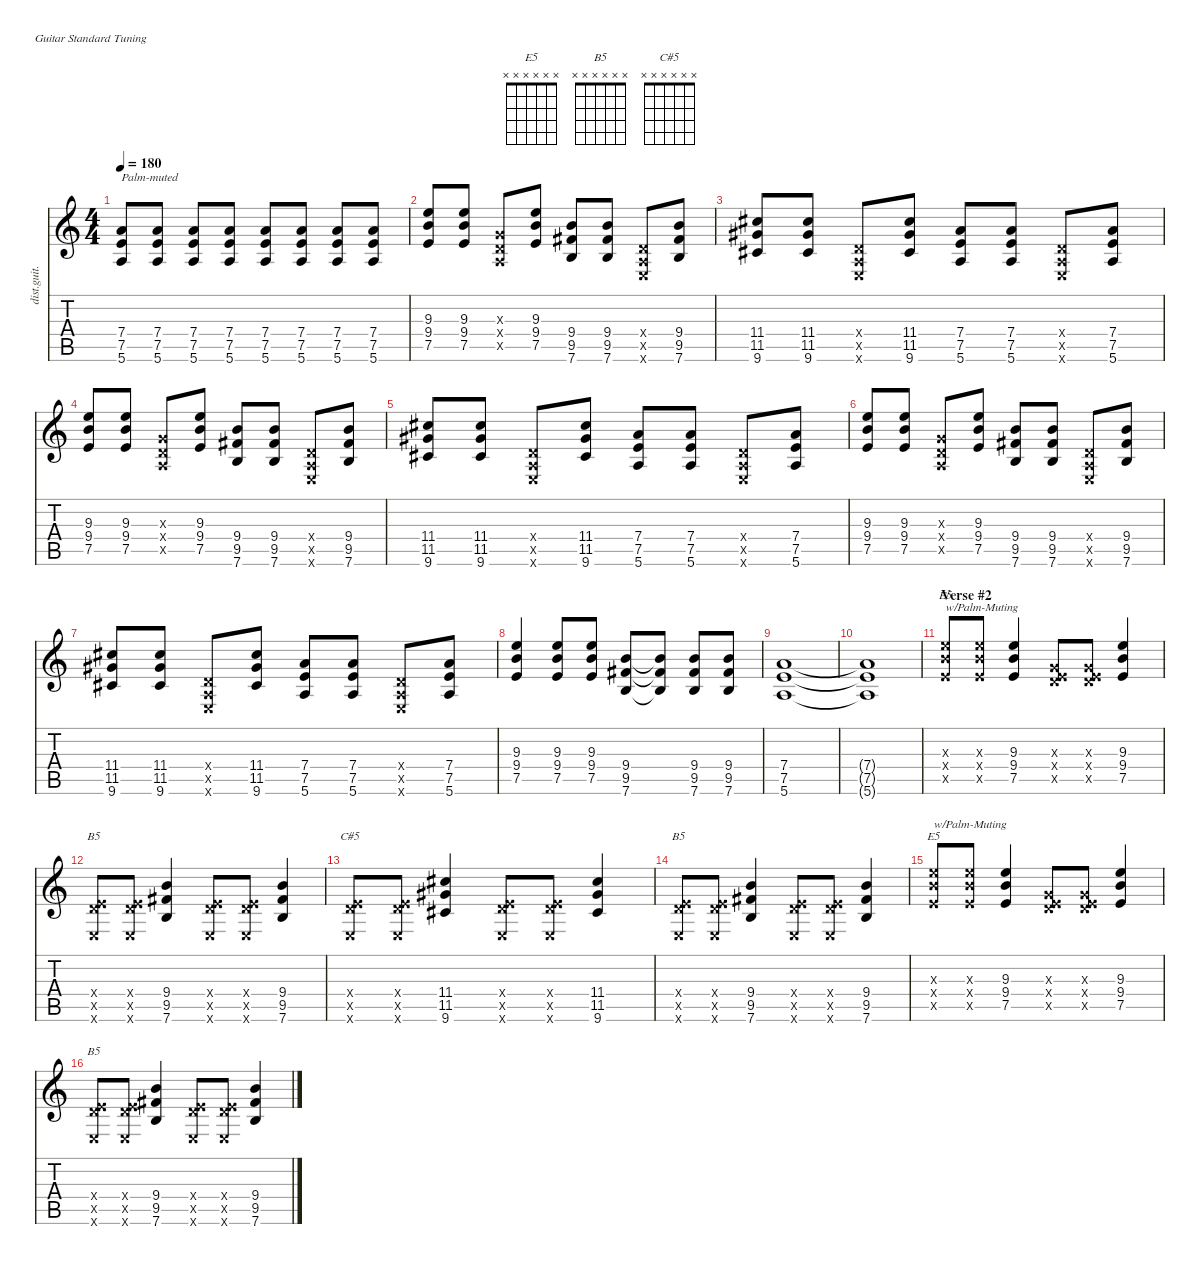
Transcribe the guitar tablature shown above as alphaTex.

\defaultSystemsLayout 4
\hideDynamics
\bracketExtendMode nobrackets
\otherSystemsTrackNameOrientation horizontal
\track ("Guitar" "dist.guit.") {instrument distortionguitar}
\staff {score tabs}
\tuning (E4 B3 G3 D3 A2 E2)
\chord ("E5" x x x x x x)
\chord ("B5" x x x x x x)
\chord ("C#5" x x x x x x)
\ts (4 4)
\tempo 180
\clef g2
\ks c
(7.4 7.5 5.6).8{txt "Palm-muted" dy f instrument electricguitarmuted beam Up} (7.4 7.5 5.6).8{beam Up} (7.4 7.5 5.6).8{beam Up} (7.4 7.5 5.6).8{beam Up} (7.4 7.5 5.6).8{beam Up} (7.4 7.5 5.6).8{beam Up} (7.4 7.5 5.6).8{beam Up} (7.4 7.5 5.6).8{beam Up} |
(9.3 9.4 7.5).8{instrument distortionguitar beam Up} (9.3 9.4 7.5).8{beam Up} (0.3{x} 0.4{x} 0.5{x}).8{beam Up} (9.3 9.4 7.5).8{beam Up} (9.4 9.5{acc #} 7.6).8{beam Up} (9.4 9.5{acc #} 7.6).8{beam Up} (0.4{x} 0.5{x} 0.6{x}).8{beam Up} (9.4 9.5{acc #} 7.6).8{beam Up} |
(11.4{acc #} 11.5{acc #} 9.6{acc #}).8{beam Up} (11.4{acc #} 11.5{acc #} 9.6{acc #}).8{beam Up} (0.4{x} 0.5{x} 0.6{x}).8{beam Up} (11.4{acc #} 11.5{acc #} 9.6{acc #}).8{beam Up} (7.4 7.5 5.6).8{beam Up} (7.4 7.5 5.6).8{beam Up} (0.4{x} 0.5{x} 0.6{x}).8{beam Up} (7.4 7.5 5.6).8{beam Up} |
(9.3 9.4 7.5).8{beam Up} (9.3 9.4 7.5).8{beam Up} (0.3{x} 0.4{x} 0.5{x}).8{beam Up} (9.3 9.4 7.5).8{beam Up} (9.4 9.5{acc #} 7.6).8{beam Up} (9.4 9.5{acc #} 7.6).8{beam Up} (0.4{x} 0.5{x} 0.6{x}).8{beam Up} (9.4 9.5{acc #} 7.6).8{beam Up} |
(11.4{acc #} 11.5{acc #} 9.6{acc #}).8{beam Up} (11.4{acc #} 11.5{acc #} 9.6{acc #}).8{beam Up} (0.4{x} 0.5{x} 0.6{x}).8{beam Up} (11.4{acc #} 11.5{acc #} 9.6{acc #}).8{beam Up} (7.4 7.5 5.6).8{beam Up} (7.4 7.5 5.6).8{beam Up} (0.4{x} 0.5{x} 0.6{x}).8{beam Up} (7.4 7.5 5.6).8{beam Up} |
(9.3 9.4 7.5).8{beam Up} (9.3 9.4 7.5).8{beam Up} (0.3{x} 0.4{x} 0.5{x}).8{beam Up} (9.3 9.4 7.5).8{beam Up} (9.4 9.5{acc #} 7.6).8{beam Up} (9.4 9.5{acc #} 7.6).8{beam Up} (0.4{x} 0.5{x} 0.6{x}).8{beam Up} (9.4 9.5{acc #} 7.6).8{beam Up} |
(11.4{acc #} 11.5{acc #} 9.6{acc #}).8{beam Up} (11.4{acc #} 11.5{acc #} 9.6{acc #}).8{beam Up} (0.4{x} 0.5{x} 0.6{x}).8{beam Up} (11.4{acc #} 11.5{acc #} 9.6{acc #}).8{beam Up} (7.4 7.5 5.6).8{beam Up} (7.4 7.5 5.6).8{beam Up} (0.4{x} 0.5{x} 0.6{x}).8{beam Up} (7.4 7.5 5.6).8{beam Up} |
(9.3 9.4 7.5).4{beam Up} (9.3 9.4 7.5).8{beam Up} (9.3 9.4 7.5).8{beam Up} (9.4 9.5{acc #} 7.6).8{beam Up} (9.4{t} 9.5{t acc #} 7.6{t}).8{beam Up} (9.4 9.5{acc #} 7.6).8{beam Up} (9.4 9.5{acc #} 7.6).8{beam Up} |
(7.4 7.5 5.6).1{beam Up} |
(7.4{t} 7.5{t} 5.6{t}).1{beam Up} |
\section ("" "Verse #2")
(9.3{x} 9.4{x} 7.5{x}).8{ch "E5" txt "w/Palm-Muting" beam Up} (9.3{x} 9.4{x} 7.5{x}).8{beam Up} (9.3 9.4 7.5).4{beam Up} (0.3{x} 0.4{x} 7.5{x}).8{dy fff beam Up} (0.3{x} 0.4{x} 7.5{x}).8{beam Up} (9.3 9.4 7.5).4{dy f beam Up} |
(0.4{x} 7.5{x} 0.6{x}).8{ch "B5" beam Up} (0.4{x} 7.5{x} 0.6{x}).8{beam Up} (9.4 9.5{acc #} 7.6).4{beam Up} (0.4{x} 7.5{x} 0.6{x}).8{beam Up} (0.4{x} 7.5{x} 0.6{x}).8{beam Up} (9.4 9.5{acc #} 7.6).4{beam Up} |
(0.4{x} 7.5{x} 0.6{x}).8{ch "C#5" beam Up} (0.4{x} 7.5{x} 0.6{x}).8{beam Up} (11.4{acc #} 11.5{acc #} 9.6{acc #}).4{beam Up} (0.4{x} 7.5{x} 0.6{x}).8{beam Up} (0.4{x} 7.5{x} 0.6{x}).8{beam Up} (11.4{acc #} 11.5{acc #} 9.6{acc #}).4{beam Up} |
(0.4{x} 7.5{x} 0.6{x}).8{ch "B5" beam Up} (0.4{x} 7.5{x} 0.6{x}).8{beam Up} (9.4 9.5{acc #} 7.6).4{beam Up} (0.4{x} 7.5{x} 0.6{x}).8{beam Up} (0.4{x} 7.5{x} 0.6{x}).8{beam Up} (9.4 9.5{acc #} 7.6).4{beam Up} |
(9.3{x} 9.4{x} 7.5{x}).8{ch "E5" txt "w/Palm-Muting" beam Up} (9.3{x} 9.4{x} 7.5{x}).8{beam Up} (9.3 9.4 7.5).4{beam Up} (0.3{x} 0.4{x} 7.5{x}).8{dy fff beam Up} (0.3{x} 0.4{x} 7.5{x}).8{beam Up} (9.3 9.4 7.5).4{dy f beam Up} |
(0.4{x} 7.5{x} 0.6{x}).8{ch "B5" beam Up} (0.4{x} 7.5{x} 0.6{x}).8{beam Up} (9.4 9.5{acc #} 7.6).4{beam Up} (0.4{x} 7.5{x} 0.6{x}).8{beam Up} (0.4{x} 7.5{x} 0.6{x}).8{beam Up} (9.4 9.5{acc #} 7.6).4{beam Up}
